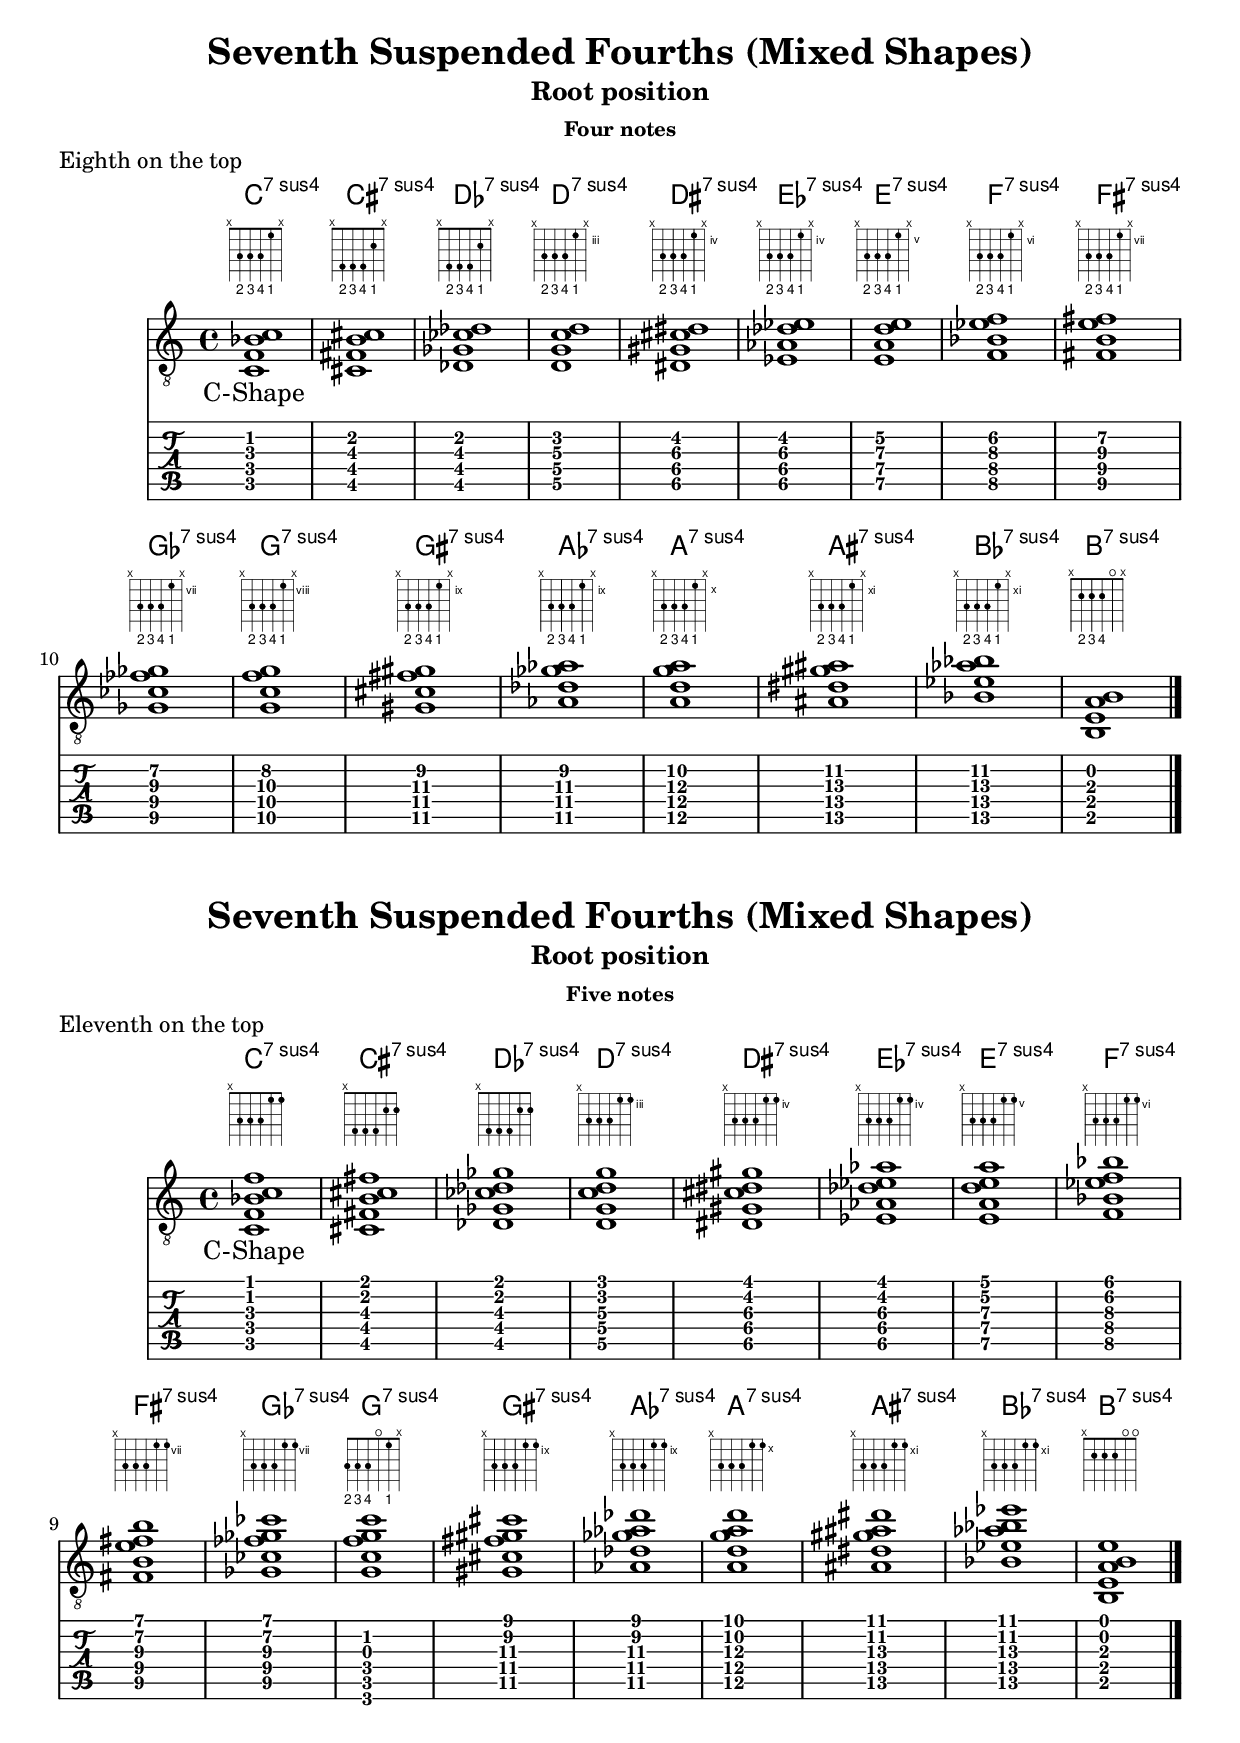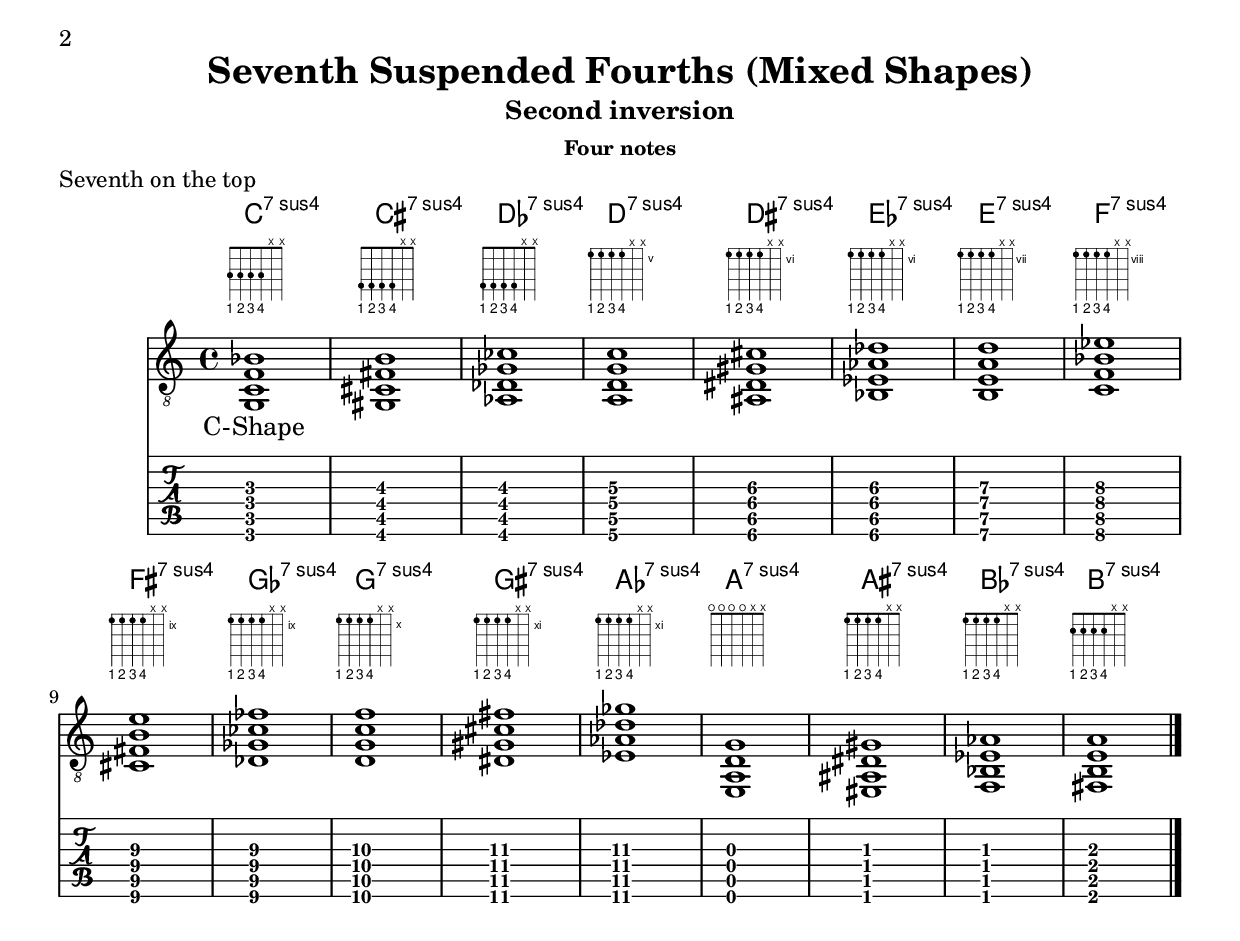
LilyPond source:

\version "2.19.15"
%\include "predefined-guitar-fretboards.ly"
\include "../c-shape.ly"
\include "../a-shape.ly"
\include "../g-shape.ly"
\include "../e-shape.ly"
\include "../d-shape.ly"
\include "../alt-shape.ly"

\layout {
   \context { %\Score
      %\override StringNumber.transparent = ##t
      \Voice
      \remove "New_fingering_engraver"
   }
}

\paper {
  print-all-headers = ##t
}

%%%%%%%%%%%%%%%%%%%%%%%%%%%%%%%%%%%%%%%%%%%%%%%%%
%%%%%%%%%%% SEVENTH SUSPENDED FOURTHS %%%%%%%%%%%
%%%%%%%%%%%%%%%%%%%%%%%%%%%%%%%%%%%%%%%%%%%%%%%%%
seventhsuspendedfourthsRootPositionFourNotesEighthOnTopChordSymbols = \chordmode {
% * triads
% ** seventh suspended fourths
% *** root position
% **** four notes
% ***** eighth on the top
  %\cShape
  \repeat unfold 1 {
    c,1:7sus4
    cis,1:7sus4 
    des,1:7sus4
    d,1:7sus4
    dis,1:7sus4 
    es,1:7sus4
    e,1:7sus4
    f,1:7sus4
    fis,1:7sus4 
    ges,1:7sus4
    g,1:7sus4
    gis,1:7sus4 
    as,1:7sus4
    a,1:7sus4
    ais,1:7sus4 
    bes,1:7sus4
    b,1:7sus4
  }
}

seventhsuspendedfourthsRootPositionFourNotesEighthOnTopShapes = \lyricmode {
% * triads
% ** seventh suspended fourths
% *** root position
% **** four notes
% ***** eighth on the top
  \repeat unfold 1 {
    C-Shape \repeat unfold 16 { \skip1 }
  }
}

seventhsuspendedfourthsRootPositionFourNotesEighthOnTop = \chordmode {
% * triads
% ** seventh suspended fourths
% *** root position
% **** four notes
% ***** eighth on the top
  \cShape
  c,:1.4.7.8
  cis,:1.4.7.8
  des,:1.4.7.8
  d,:1.4.7.8
  dis,:1.4.7.8
  es,:1.4.7.8
  e,:1.4.7.8
  f,:1.4.7.8
  fis,:1.4.7.8
  ges,:1.4.7.8
  g,:1.4.7.8
  gis,:1.4.7.8
  as,:1.4.7.8
  a,:1.4.7.8
  ais,:1.4.7.8
  bes,:1.4.7.8
  b,,:1.4.7.8
  \bar "|."
}

seventhsuspendedfourthsRootPositionFiveNotesEleventhOnTopChordSymbols = \chordmode {
% * triads
% ** seventh suspended fourths
% *** root position
% **** five notes
% ***** eleventh on the top
  %\cShape
  \repeat unfold 1 {
    c,1:7sus4
    cis,1:7sus4 
    des,1:7sus4
    d,1:7sus4
    dis,1:7sus4 
    es,1:7sus4
    e,1:7sus4
    f,1:7sus4
    fis,1:7sus4 
    ges,1:7sus4
    g,1:7sus4
    gis,1:7sus4 
    as,1:7sus4
    a,1:7sus4
    ais,1:7sus4 
    bes,1:7sus4
    b,1:7sus4
  }
}

seventhsuspendedfourthsRootPositionFiveNotesEleventhOnTopShapes = \lyricmode {
% * triads
% ** seventh suspended fourths
% *** root position
% **** five notes
% ***** eleventh on the top
  \repeat unfold 1 {
    C-Shape \repeat unfold 16 { \skip1 }
  }
}

seventhsuspendedfourthsRootPositionFiveNotesEleventhOnTop = \chordmode {
% * triads
% ** seventh suspended fourths
% *** root position
% **** five notes
% ***** eleventh on the top
  \cShape
  c,:1.4.7.8.11
  cis,:1.4.7.8.11
  des,:1.4.7.8.11
  d,:1.4.7.8.11
  dis,:1.4.7.8.11
  es,:1.4.7.8.11
  e,:1.4.7.8.11
  f,:1.4.7.8.11
  fis,:1.4.7.8.11
  ges,:1.4.7.8.11
  g,:1.4.7.8.11
  gis,:1.4.7.8.11
  as,:1.4.7.8.11
  a,:1.4.7.8.11
  ais,:1.4.7.8.11
  bes,:1.4.7.8.11
  b,,:1.4.7.8.11
  \bar "|."
}

seventhsuspendedfourthsSecondInversionFourNotesSeventhOnTopChordSymbols = \chordmode {
% * triads
% ** seventh suspended fourths
% *** second inversion
% **** four notes
% ***** seventh on the top
  %\cShape
  \repeat unfold 1 {
    c,1:7sus4
    cis,1:7sus4 
    des,1:7sus4
    d,1:7sus4
    dis,1:7sus4 
    es,1:7sus4
    e,1:7sus4
    f,1:7sus4
    fis,1:7sus4 
    ges,1:7sus4
    g,1:7sus4
    gis,1:7sus4 
    as,1:7sus4
    a,1:7sus4
    ais,1:7sus4 
    bes,1:7sus4
    b,1:7sus4
  }
}

seventhsuspendedfourthsSecondInversionFourNotesSeventhOnTopShapes = \lyricmode {
% * triads
% ** seventh suspended fourths
% *** second inversion
% **** four notes
% ***** seventh on the top
  \repeat unfold 1 {
    C-Shape \repeat unfold 16 { \skip1 }
  }
}

seventhsuspendedfourthsSecondInversionFourNotesSeventhOnTop = \chordmode {
% * triads
% ** seventh suspended fourths
% *** second inversion
% **** four notes
% ***** seventh on the top
  \cShape
  % c,,:5.8.11.14^1.3
  % cis,,:5.8.11.14^1.3
  % des,,:5.8.11.14^1.3
  % d,,:5.8.11.14^1.3
  % dis,,:5.8.11.14^1.3
  % es,,:5.8.11.14^1.3
  % e,,:5.8.11.14^1.3
  % f,,:5.8.11.14^1.3
  % fis,,:5.8.11.14^1.3
  % ges,,:5.8.11.14^1.3
  % g,,:5.8.11.14^1.3
  % gis,,:5.8.11.14^1.3
  % as,,:5.8.11.14^1.3
  % a,,,:5.8.11.14^1.3
  % ais,,,:5.8.11.14^1.3
  % bes,,,:5.8.11.14^1.3
  % b,,,:5.8.11.14^1.3
% due to a lilypond bug (lp issue 4433: false interpretation of 14 in chord mode) chord mode cannot be used here! All chords need to be defined in note mode.
  <g, c f bes>
  \transpose c cis { <g, c f bes> }
  \transpose c des { <g, c f bes> }
  \transpose c d { <g, c f bes> }
  \transpose c dis { <g, c f bes> }
  \transpose c es { <g, c f bes> }
  \transpose c e { <g, c f bes> }
  \transpose c f { <g, c f bes> }
  \transpose c fis { <g, c f bes> }
  \transpose c ges { <g, c f bes> }
  \transpose c g { <g, c f bes> }
  \transpose c gis { <g, c f bes> }
  \transpose c as { <g, c f bes> }
  \transpose c a, { <g, c f bes> }
  \transpose c ais, { <g, c f bes> }
  \transpose c bes, { <g, c f bes> }
  \transpose c b, { <g, c f bes> }
  \bar "|."
}

%%%%%%%%%%%%%%%%%%%%%%%%%%%%%%%%%%%%%%%%%%%%%%%%%%
%%%%%%%%%%%%%%% SCORE DEFINITIONS %%%%%%%%%%%%%%%%
%%%%%%%%%%%%%%%%%%%%%%%%%%%%%%%%%%%%%%%%%%%%%%%%%%
%%{
  \score {
    <<
      \new ChordNames {
        \seventhsuspendedfourthsRootPositionFourNotesEighthOnTopChordSymbols
      }
      \new FretBoards {
        \seventhsuspendedfourthsRootPositionFourNotesEighthOnTop
      }
      \new Voice = "seventhsuspendedfourths" {
        \clef "treble_8"
        \seventhsuspendedfourthsRootPositionFourNotesEighthOnTop
      }
      \new Lyrics \lyricsto "seventhsuspendedfourths" {
        \seventhsuspendedfourthsRootPositionFourNotesEighthOnTopShapes
      }
      \new TabStaff {
        \seventhsuspendedfourthsRootPositionFourNotesEighthOnTop
      }
    >>
    \header {
      title = "Seventh Suspended Fourths (Mixed Shapes)"
      subtitle = "Root position"
      subsubtitle = "Four notes"
      piece = "Eighth on the top"
    }
  }
%}
%%{
  \score {
    <<
      \new ChordNames {
        \seventhsuspendedfourthsRootPositionFiveNotesEleventhOnTopChordSymbols
      }
      \new FretBoards {
        \seventhsuspendedfourthsRootPositionFiveNotesEleventhOnTop
      }
      \new Voice = "seventhsuspendedfourths" {
        \clef "treble_8"
        \seventhsuspendedfourthsRootPositionFiveNotesEleventhOnTop
      }
      \new Lyrics \lyricsto "seventhsuspendedfourths" {
        \seventhsuspendedfourthsRootPositionFiveNotesEleventhOnTopShapes
      }
      \new TabStaff {
        \seventhsuspendedfourthsRootPositionFiveNotesEleventhOnTop
      }
    >>
    \header {
      title = "Seventh Suspended Fourths (Mixed Shapes)"
      subtitle = "Root position"
      subsubtitle = "Five notes"
      piece = "Eleventh on the top"
    }
  }
%}
%%{
  \score {
    <<
      \new ChordNames {
        \seventhsuspendedfourthsSecondInversionFourNotesSeventhOnTopChordSymbols
      }
      \new FretBoards {
        \seventhsuspendedfourthsSecondInversionFourNotesSeventhOnTop
      }
      \new Voice = "seventhsuspendedfourths" {
        \clef "treble_8"
        \seventhsuspendedfourthsSecondInversionFourNotesSeventhOnTop
      }
      \new Lyrics \lyricsto "seventhsuspendedfourths" {
        \seventhsuspendedfourthsSecondInversionFourNotesSeventhOnTopShapes
      }
      \new TabStaff {
        \seventhsuspendedfourthsSecondInversionFourNotesSeventhOnTop
      }
    >>
    \header {
      title = "Seventh Suspended Fourths (Mixed Shapes)"
      subtitle = "Second inversion"
      subsubtitle = "Four notes"
      piece = "Seventh on the top"
    }
  }
%}
